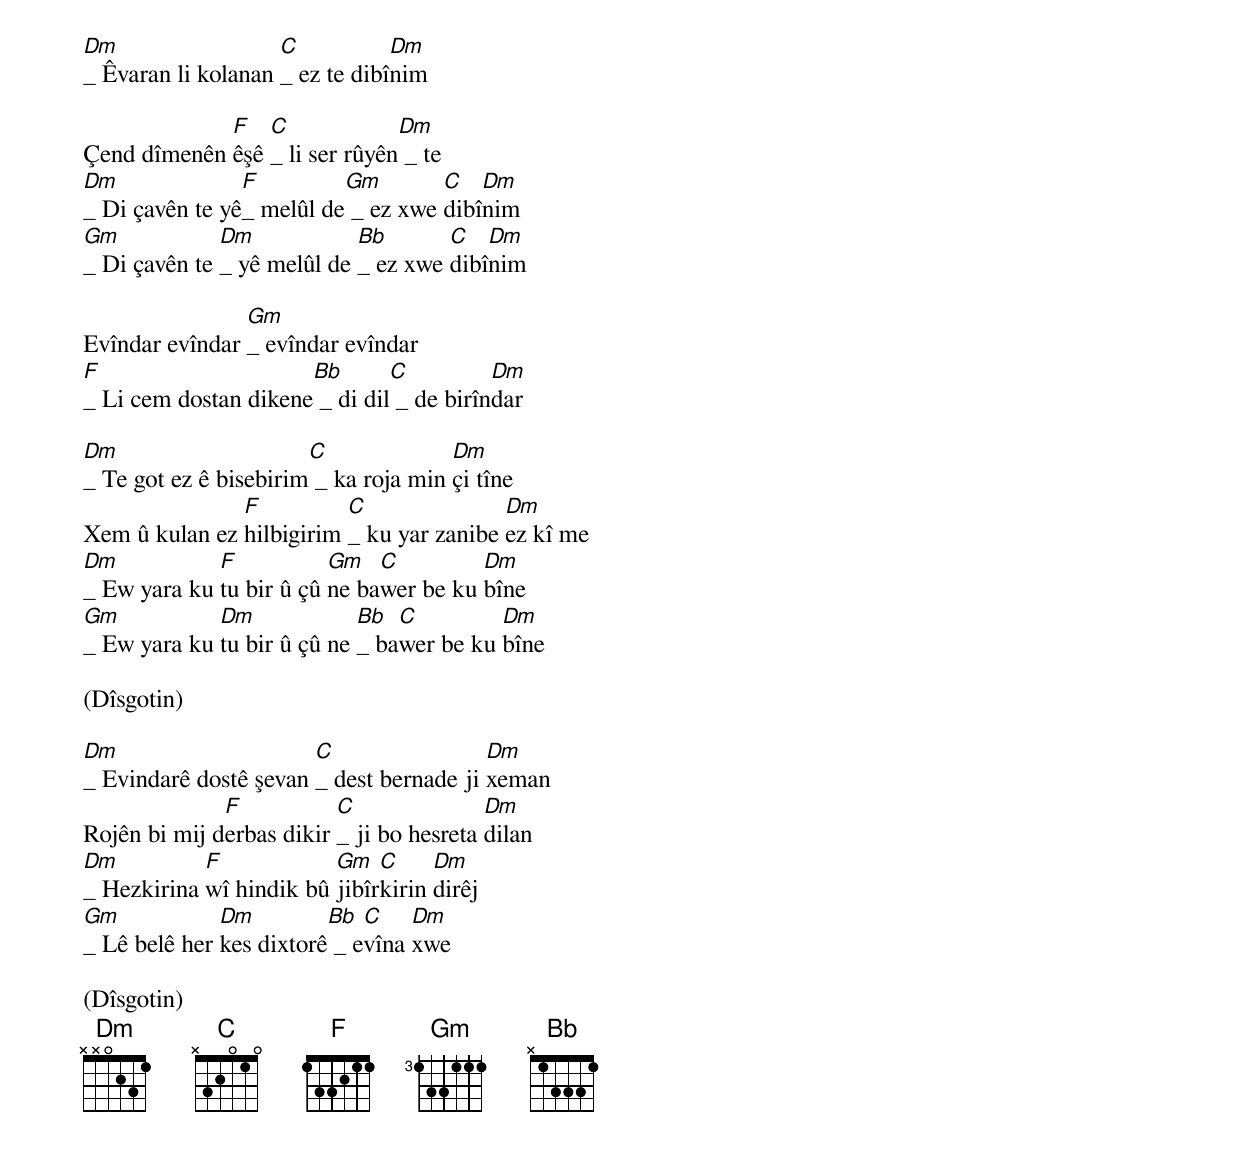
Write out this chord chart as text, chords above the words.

Dm                  C           Dm
_ Êvaran li kolanan _ ez te dibînim

             F   C             Dm
Çend dîmenên êşê _ li ser rûyên _ te
Dm              F         Gm        C   Dm
_ Di çavên te yê_ melûl de _ ez xwe dibînim
Gm            Dm            Bb       C   Dm
_ Di çavên te _ yê melûl de _ ez xwe dibînim

                Gm
Evîndar evîndar _ evîndar evîndar
F                     Bb       C          Dm
_ Li cem dostan dikene _ di dil _ de birîndar

Dm                     C              Dm
_ Te got ez ê bisebirim _ ka roja min çi tîne
               F          C               Dm
Xem û kulan ez hilbigirim _ ku yar zanibe ez kî me
Dm           F           Gm   C         Dm
_ Ew yara ku tu bir û çû ne bawer be ku bîne
Gm           Dm             Bb  C         Dm
_ Ew yara ku tu bir û çû ne _ bawer be ku bîne

(Dîsgotin)

Dm                     C                 Dm
_ Evindarê dostê şevan _ dest bernade ji xeman
              F           C               Dm
Rojên bi mij derbas dikir _ ji bo hesreta dilan
Dm          F            Gm   C     Dm
_ Hezkirina wî hindik bû jibîrkirin dirêj
Gm            Dm         Bb  C    Dm
_ Lê belê her kes dixtorê _ evîna xwe

(Dîsgotin)
